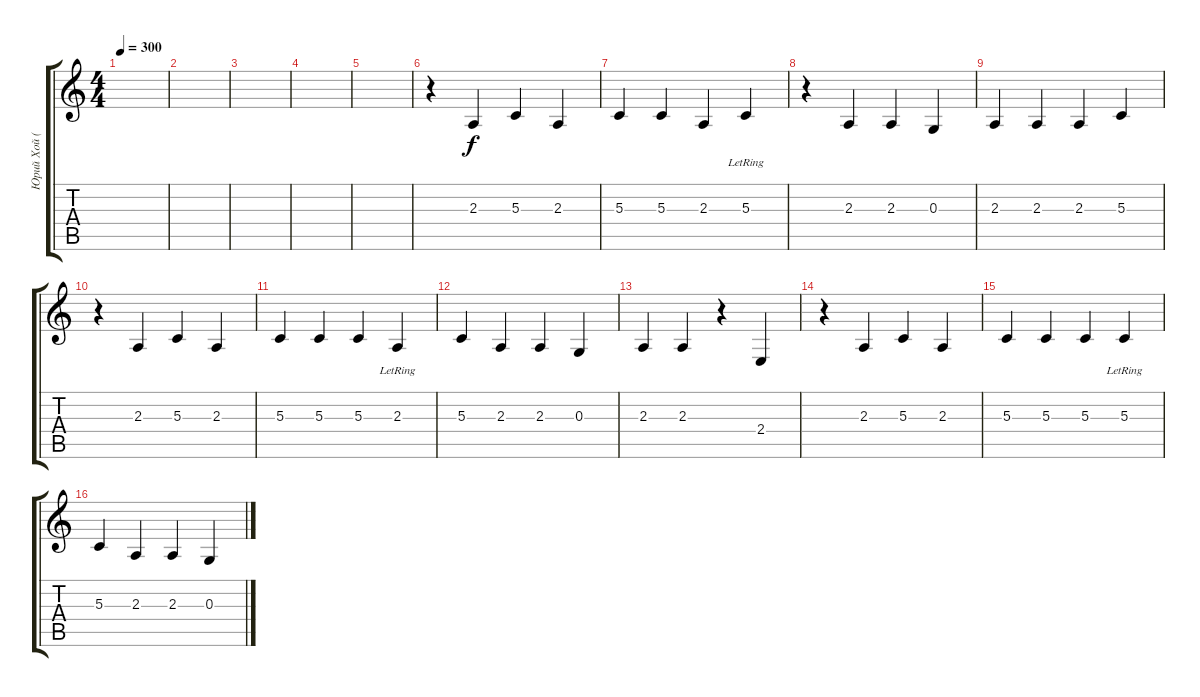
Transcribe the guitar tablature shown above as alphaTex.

\track ("Юрий Хой (Клинских)" "Юрий Хой (") {instrument cello}
\staff {score tabs}
\tuning (E4 B3 G3 D3 A2 E2) {hide}
\ts (4 4)
\tempo 300
\clef g2
\ks c
|
|
|
|
|
r.4 2.3.4 5.3.4 2.3.4 |
5.3.4 5.3.4 2.3.4 5.3{lr}.4 |
r.4 2.3.4 2.3.4 0.3.4 |
2.3.4 2.3.4 2.3.4 5.3.4 |
r.4 2.3.4 5.3.4 2.3.4 |
5.3.4 5.3.4 5.3.4 2.3{lr}.4 |
5.3.4 2.3.4 2.3.4 0.3.4 |
2.3.4 2.3.4 r.4 2.4.4 |
r.4 2.3.4 5.3.4 2.3.4 |
5.3.4 5.3.4 5.3.4 5.3{lr}.4 |
5.3.4 2.3.4 2.3.4 0.3.4
